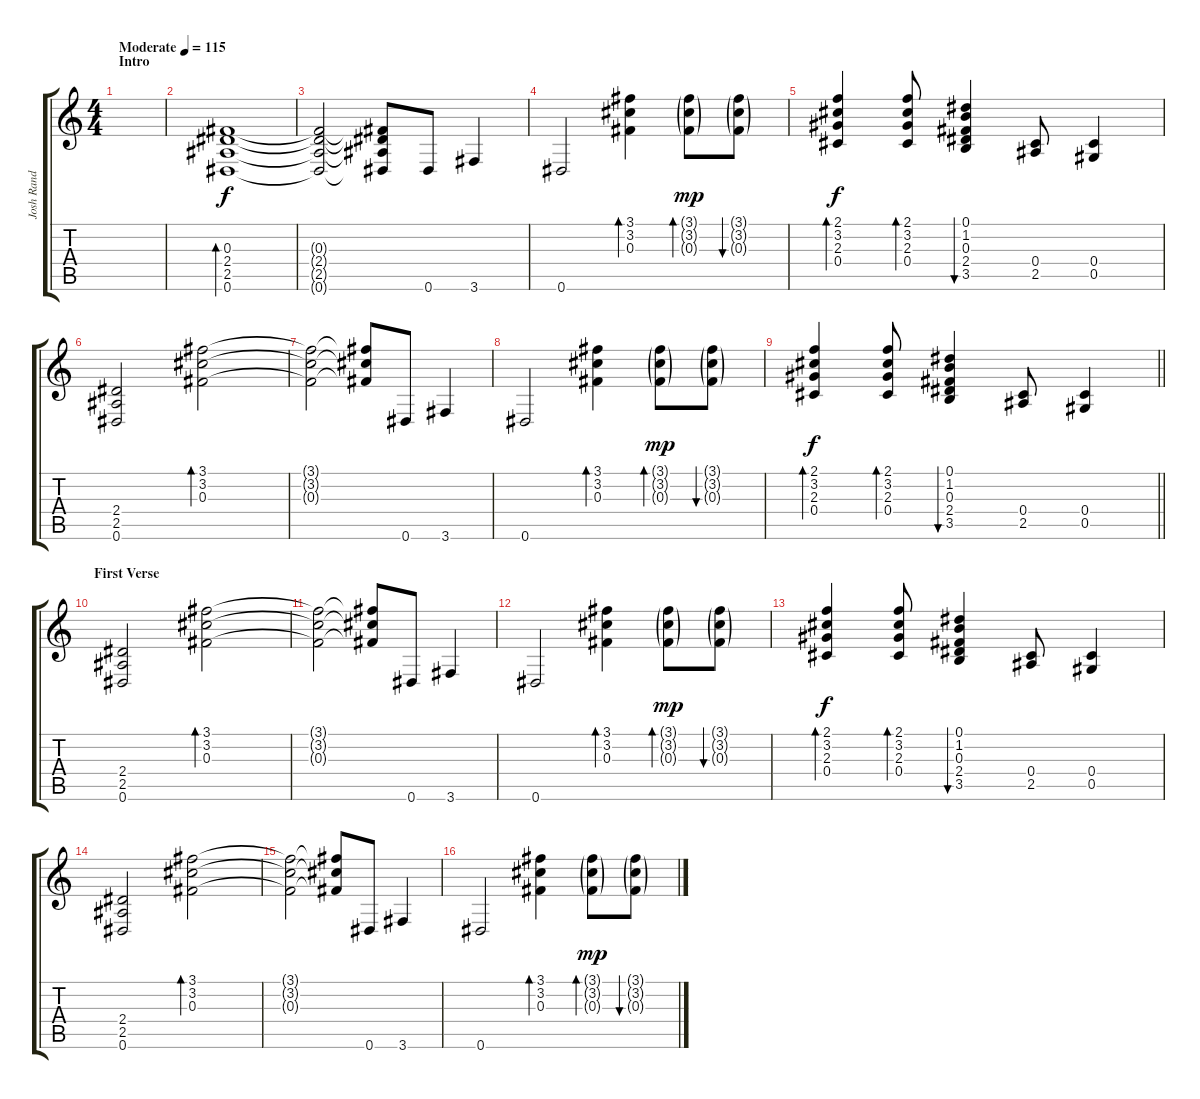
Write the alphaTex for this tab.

\track ("Josh Rand" "Josh Rand") {instrument electricguitarclean}
\staff {score tabs}
\tuning (Eb4 Bb3 Gb3 Db3 Ab2 Eb2) {hide}
\ts (4 4)
\section ("" "Intro")
\tempo (115 "Moderate")
\clef g2
\ks c
|
(0.3 2.4 2.5 0.6).1{bd 60} |
(0.3{t} 2.4{t} 2.5{t} 0.6{t}).2 (0.3{t} 2.4{t} 2.5{t} 0.6{t}).8 0.6.8 3.6.4 |
0.6.2 (3.1 3.2 0.3).4{bd 60} (3.1{g} 3.2{g} 0.3{g}).8{bd 60 dy mp} (3.1{g} 3.2{g} 0.3{g}).8{bu 60} |
(2.1 3.2 2.3 0.4).4{bd 60 dy f} (2.1 3.2 2.3 0.4).8{bd 60} (0.1 1.2 0.3 2.4 3.5).4{bu 60} (0.4 2.5).8 (0.4 0.5).4 |
(2.4 2.5 0.6).2 (3.1 3.2 0.3).2{bd 60} |
(3.1{t} 3.2{t} 0.3{t}).2 (3.1{t} 3.2{t} 0.3{t}).8 0.6.8 3.6.4 |
0.6.2 (3.1 3.2 0.3).4{bd 60} (3.1{g} 3.2{g} 0.3{g}).8{bd 60 dy mp} (3.1{g} 3.2{g} 0.3{g}).8{bu 60} |
\barLineRight lightlight
(2.1 3.2 2.3 0.4).4{bd 60 dy f} (2.1 3.2 2.3 0.4).8{bd 60} (0.1 1.2 0.3 2.4 3.5).4{bu 60} (0.4 2.5).8 (0.4 0.5).4 |
\section ("" "First Verse")
(2.4 2.5 0.6).2 (3.1 3.2 0.3).2{bd 60} |
(3.1{t} 3.2{t} 0.3{t}).2 (3.1{t} 3.2{t} 0.3{t}).8 0.6.8 3.6.4 |
0.6.2 (3.1 3.2 0.3).4{bd 60} (3.1{g} 3.2{g} 0.3{g}).8{bd 60 dy mp} (3.1{g} 3.2{g} 0.3{g}).8{bu 60} |
(2.1 3.2 2.3 0.4).4{bd 60 dy f} (2.1 3.2 2.3 0.4).8{bd 60} (0.1 1.2 0.3 2.4 3.5).4{bu 60} (0.4 2.5).8 (0.4 0.5).4 |
(2.4 2.5 0.6).2 (3.1 3.2 0.3).2{bd 60} |
(3.1{t} 3.2{t} 0.3{t}).2 (3.1{t} 3.2{t} 0.3{t}).8 0.6.8 3.6.4 |
0.6.2 (3.1 3.2 0.3).4{bd 60} (3.1{g} 3.2{g} 0.3{g}).8{bd 60 dy mp} (3.1{g} 3.2{g} 0.3{g}).8{bu 60}
